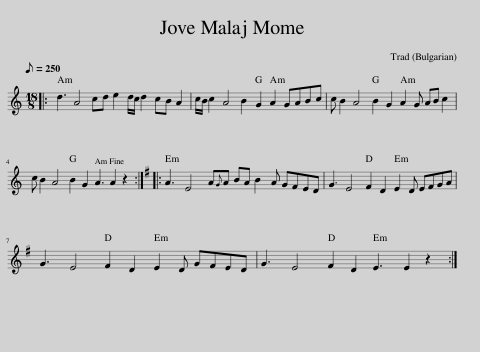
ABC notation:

X:1
L:1/8
Q:1/8=250
M:18/8
I:linebreak $
K:C
V:1 treble
V:1
|: d3 A4 cd e2 d/c/ d2 cB A2 | c/B/ c2 A4 B2 G2 A2 GABc | c B2 A4 B2 G2 A2 G AB c2 |$ c B2 A4 B2 G2 A3 A2 z2 ::[K:Emin] A3 E4 A{G}A BA B2 A GFED | %5
 G3 E4 F2 D2 E2 D EFGA |$ G3 E4 F2 D2 E2 D GFED | G3 E4 F2 D2 E3 E2 z2 :| %8
